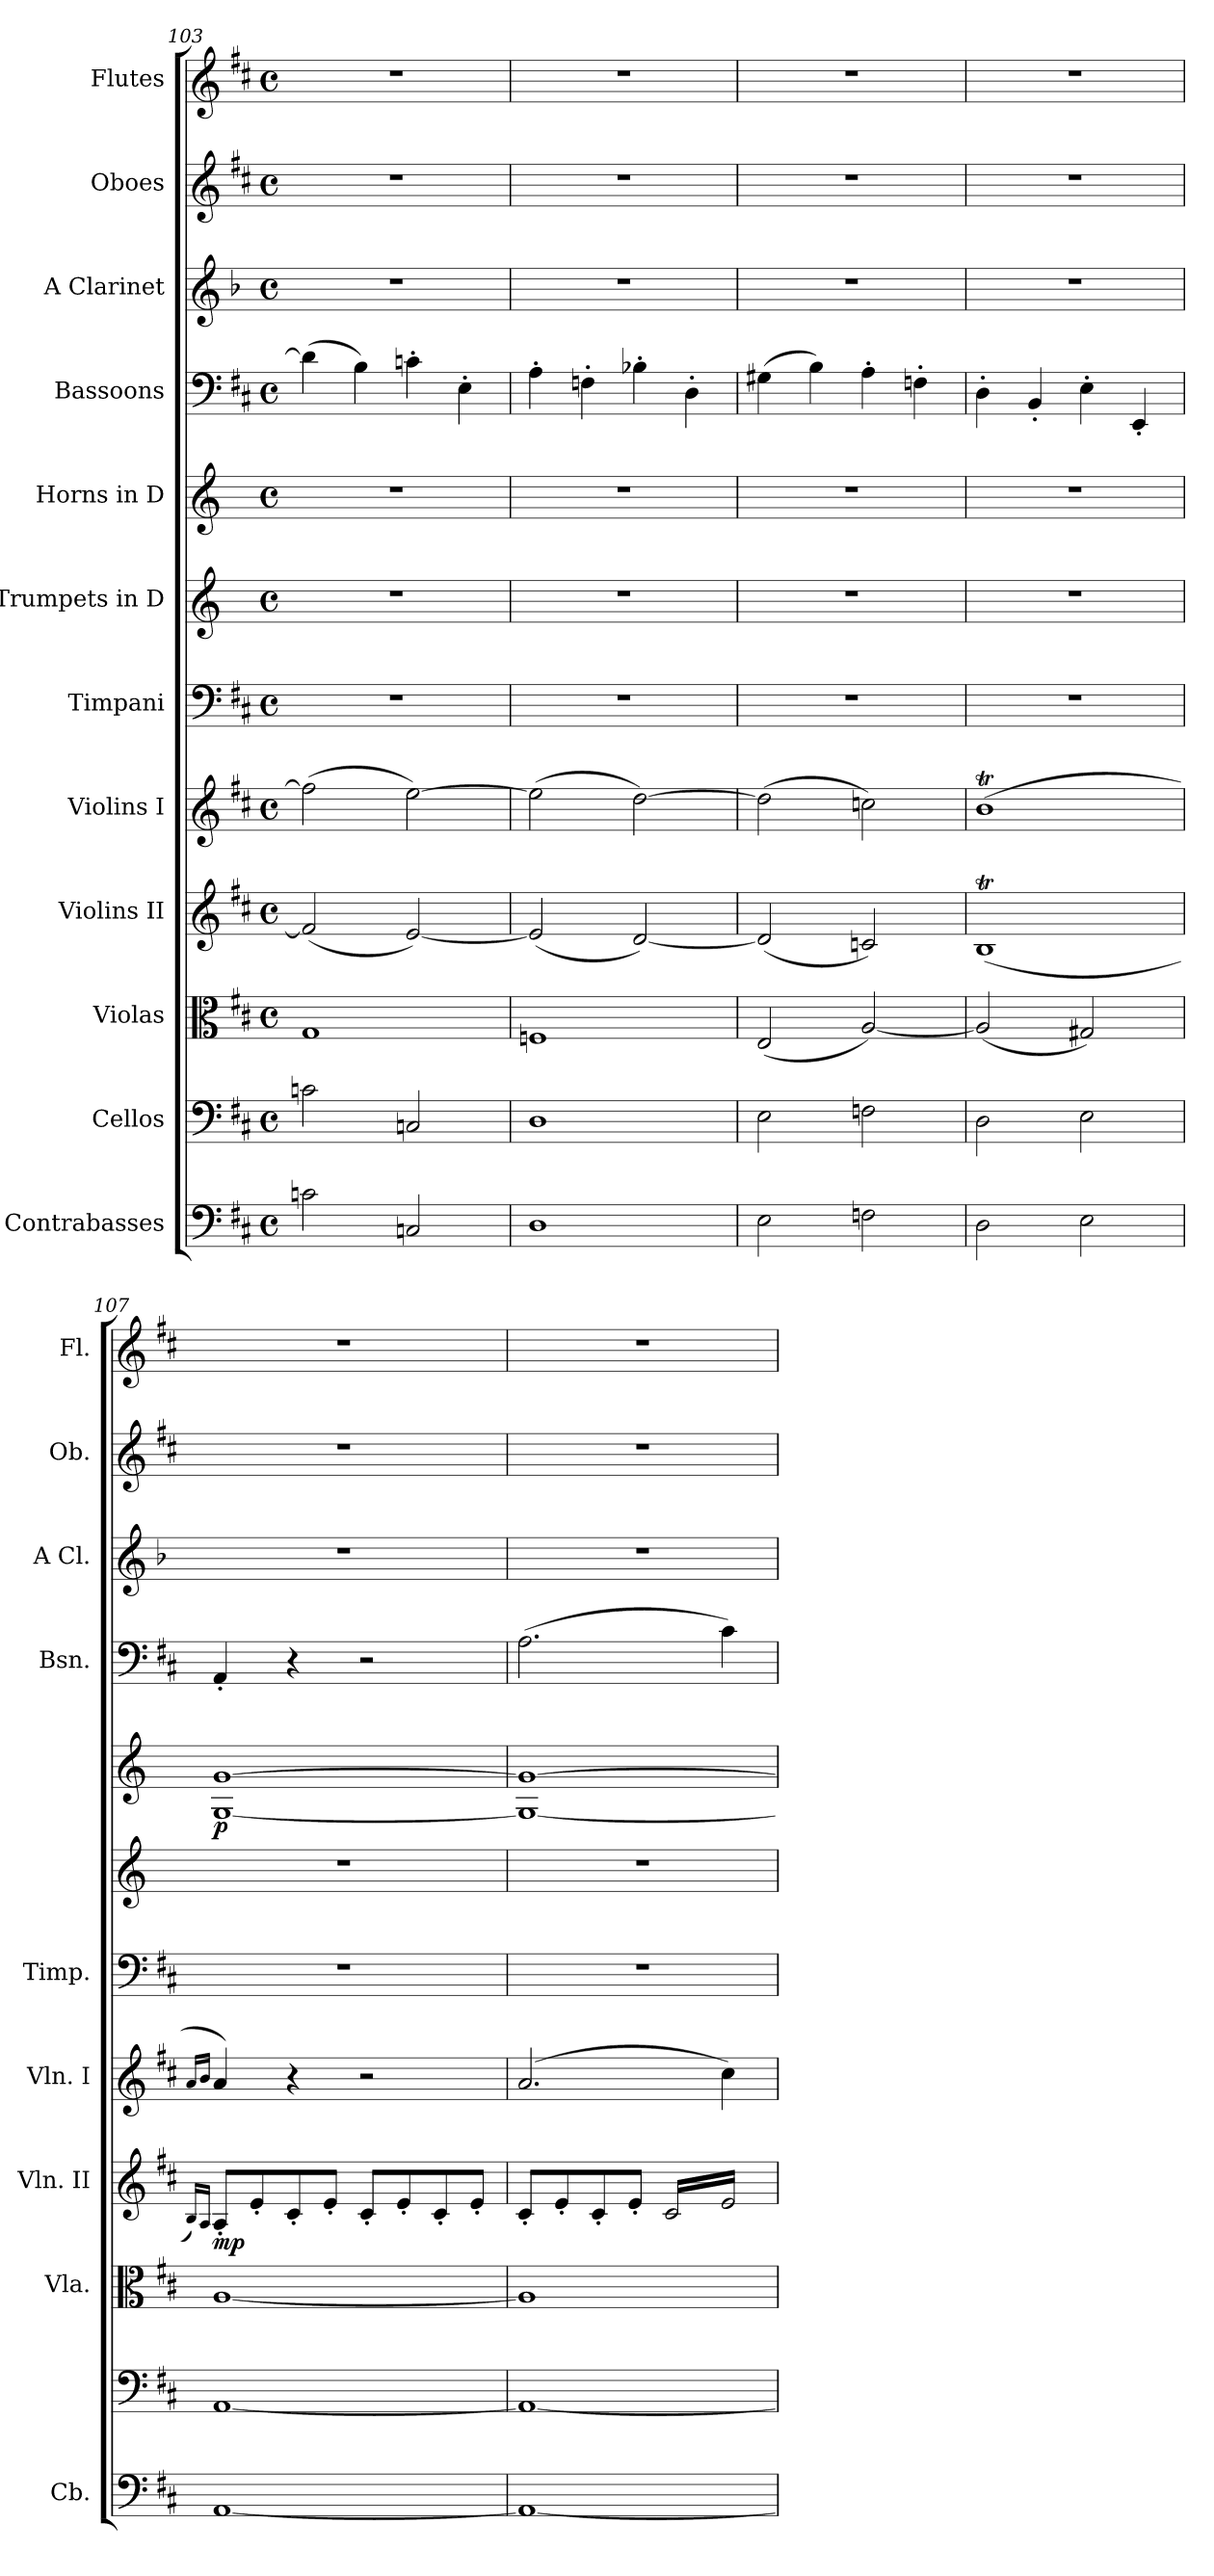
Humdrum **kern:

**kern	**kern	**kern	**kern	**dynam	**kern	**kern	**kern	**kern	**dynam	**kern	**kern	**kern	**kern
*part12	*part11	*part10	*part9	*part9	*part8	*part7	*part6	*part5	*part5	*part4	*part3	*part2	*part1
*staff12	*staff11	*staff10	*staff9	*staff9	*staff8	*staff7	*staff6	*staff5	*staff5	*staff4	*staff3	*staff2	*staff1
*I"Contrabasses	*I"Cellos	*I"Violas	*I"Violins II	*	*I"Violins I	*I"Timpani	*I"Trumpets in D	*I"Horns in D	*	*I"Bassoons	*I"A Clarinet	*I"Oboes	*I"Flutes
*I'Cb.	*	*I'Vla.	*I'Vln. II	*	*I'Vln. I	*I'Timp.	*	*	*	*I'Bsn.	*I'A Cl.	*I'Ob.	*I'Fl.
*clefF4	*clefF4	*clefC3	*clefG2	*	*clefG2	*clefF4	*clefG2	*clefG2	*	*clefF4	*clefG2	*clefG2	*clefG2
*ITrd7c12	*	*	*	*	*	*	*ITrd-1c-2	*ITrd6c10	*	*	*ITrd2c3	*	*
*k[f#c#]	*k[f#c#]	*k[f#c#]	*k[f#c#]	*	*k[f#c#]	*k[f#c#]	*k[f#c#]	*k[f#c#]	*	*k[f#c#]	*k[f#c#]	*k[f#c#]	*k[f#c#]
*M4/4	*M4/4	*M4/4	*M4/4	*	*M4/4	*M4/4	*M4/4	*M4/4	*	*M4/4	*M4/4	*M4/4	*M4/4
*met(c)	*met(c)	*met(c)	*met(c)	*	*met(c)	*met(c)	*met(c)	*met(c)	*	*met(c)	*met(c)	*met(c)	*met(c)
=103	=103	=103	=103	=103	=103	=103	=103	=103	=103	=103	=103	=103	=103
2Cn\	2cn\	1G	(<2f/]	.	(>2ff\]	1r	1r	1r	.	(>4d\]	1r	1r	1r
.	.	.	.	.	.	.	.	.	.	4B\)	.	.	.
2CCn/	2Cn/	.	[2e/)	.	[2ee\)	.	.	.	.	4cn'\	.	.	.
.	.	.	.	.	.	.	.	.	.	4E'\	.	.	.
=104	=104	=104	=104	=104	=104	=104	=104	=104	=104	=104	=104	=104	=104
1DD	1D	1Fn	(<2e/]	.	(>2ee\]	1r	1r	1r	.	4A'\	1r	1r	1r
.	.	.	.	.	.	.	.	.	.	4Fn'\	.	.	.
.	.	.	[2d/)	.	[2dd\)	.	.	.	.	4B-X'\	.	.	.
.	.	.	.	.	.	.	.	.	.	4D'\	.	.	.
=105	=105	=105	=105	=105	=105	=105	=105	=105	=105	=105	=105	=105	=105
2EE\	2E\	(<2E/	(<2d/]	.	(>2dd\]	1r	1r	1r	.	(>4G#X\	1r	1r	1r
.	.	.	.	.	.	.	.	.	.	4B\)	.	.	.
2FFn\	2Fn\	[2A/)	2cn/)	.	2ccn\)	.	.	.	.	4A'\	.	.	.
.	.	.	.	.	.	.	.	.	.	4Fn'\	.	.	.
=106	=106	=106	=106	=106	=106	=106	=106	=106	=106	=106	=106	=106	=106
2DD\	2D\	(<2A/]	(<1BT	.	(<1bT	1r	1r	1r	.	4D'\	1r	1r	1r
.	.	.	.	.	.	.	.	.	.	4BB'/	.	.	.
2EE\	2E\	2G#X/)	.	.	.	.	.	.	.	4E'\	.	.	.
.	.	.	.	.	.	.	.	.	.	4EE'/	.	.	.
!!LO:PB:g=z
=107	=107	=107	=107	=107	=107	=107	=107	=107	=107	=107	=107	=107	=107
.	.	.	16qB/LL)	.	16qa/LL	.	.	.	.	.	.	.	.
.	.	.	16qA/JJ	.	16qb/JJ	.	.	.	.	.	.	.	.
!	!	!	!	!LO:DY:b	!	!	!	!	!LO:DY:b	!	!	!	!
[1AAA	[1AA	[1A	8A'/L	mp	4a/)	1r	1r	[1AA [1A	p	4AA'/	1r	1r	1r
.	.	.	8e'/	.	.	.	.	.	.	.	.	.	.
.	.	.	8c#'/	.	4r	.	.	.	.	4r	.	.	.
.	.	.	8e'/J	.	.	.	.	.	.	.	.	.	.
.	.	.	8c#'/L	.	2r	.	.	.	.	2r	.	.	.
.	.	.	8e'/	.	.	.	.	.	.	.	.	.	.
.	.	.	8c#'/	.	.	.	.	.	.	.	.	.	.
.	.	.	8e'/J	.	.	.	.	.	.	.	.	.	.
=108	=108	=108	=108	=108	=108	=108	=108	=108	=108	=108	=108	=108	=108
1AAA_	1AA_	1A]	8c#'/L	.	(>2.a/	1r	1r	1AA_ 1A_	.	(>2.A\	1r	1r	1r
.	.	.	8e'/	.	.	.	.	.	.	.	.	.	.
.	.	.	8c#'/	.	.	.	.	.	.	.	.	.	.
.	.	.	8e'/J	.	.	.	.	.	.	.	.	.	.
*	*	*	*tremolo	*	*	*	*	*	*	*	*	*	*
.	.	.	16c#/LL	.	.	.	.	.	.	.	.	.	.
.	.	.	16e/	.	.	.	.	.	.	.	.	.	.
.	.	.	16c#/	.	.	.	.	.	.	.	.	.	.
.	.	.	16e/	.	.	.	.	.	.	.	.	.	.
.	.	.	16c#/	.	4cc#\)	.	.	.	.	4c#\)	.	.	.
.	.	.	16e/	.	.	.	.	.	.	.	.	.	.
.	.	.	16c#/	.	.	.	.	.	.	.	.	.	.
.	.	.	16e/JJ	.	.	.	.	.	.	.	.	.	.
*	*	*	*Xtremolo	*	*	*	*	*	*	*	*	*	*
.	.	.	.	.	.	.	.	.	.	.	.	.	.
.	.	.	.	.	.	.	.	.	.	.	.	.	.
.	.	.	.	.	.	.	.	.	.	.	.	.	.
.	.	.	.	.	.	.	.	.	.	.	.	.	.
=	=	=	=	=	=	=	=	=	=	=	=	=	=
*-	*-	*-	*-	*-	*-	*-	*-	*-	*-	*-	*-	*-	*-
